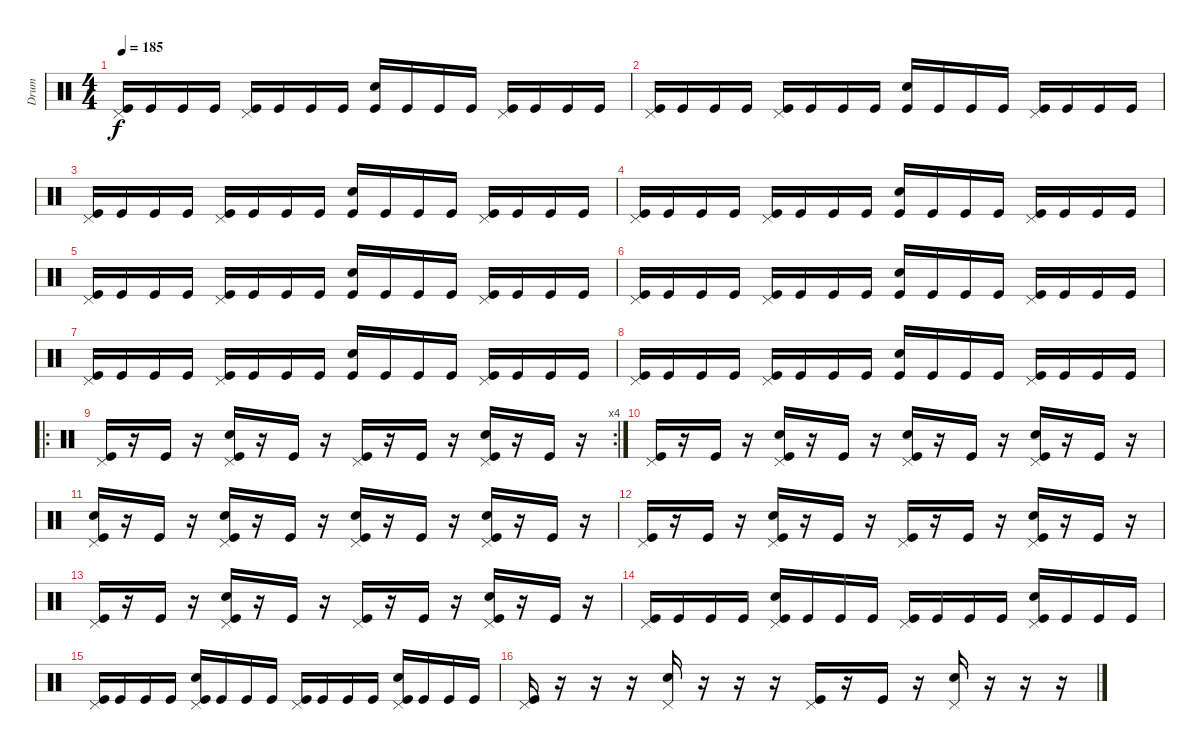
\track ("Drum" "Drum") {instrument percussion}
\staff {score}
\articulation defaults
\ts (4 4)
\tempo 185
\clef neutral
\ks c
("Kick (hit)" "Pedal Hi-Hat (hit)").16{dy f} "Kick (hit)".16 "Kick (hit)".16 "Kick (hit)".16 ("Kick (hit)" "Pedal Hi-Hat (hit)").16 "Kick (hit)".16 "Kick (hit)".16 "Kick (hit)".16 ("Kick (hit)" "Snare (hit) 2").16 "Kick (hit)".16 "Kick (hit)".16 "Kick (hit)".16 ("Kick (hit)" "Pedal Hi-Hat (hit)").16 "Kick (hit)".16 "Kick (hit)".16 "Kick (hit)".16 |
("Kick (hit)" "Pedal Hi-Hat (hit)").16 "Kick (hit)".16 "Kick (hit)".16 "Kick (hit)".16 ("Kick (hit)" "Pedal Hi-Hat (hit)").16 "Kick (hit)".16 "Kick (hit)".16 "Kick (hit)".16 ("Kick (hit)" "Snare (hit) 2").16 "Kick (hit)".16 "Kick (hit)".16 "Kick (hit)".16 ("Kick (hit)" "Pedal Hi-Hat (hit)").16 "Kick (hit)".16 "Kick (hit)".16 "Kick (hit)".16 |
("Kick (hit)" "Pedal Hi-Hat (hit)").16 "Kick (hit)".16 "Kick (hit)".16 "Kick (hit)".16 ("Kick (hit)" "Pedal Hi-Hat (hit)").16 "Kick (hit)".16 "Kick (hit)".16 "Kick (hit)".16 ("Kick (hit)" "Snare (hit) 2").16 "Kick (hit)".16 "Kick (hit)".16 "Kick (hit)".16 ("Kick (hit)" "Pedal Hi-Hat (hit)").16 "Kick (hit)".16 "Kick (hit)".16 "Kick (hit)".16 |
("Kick (hit)" "Pedal Hi-Hat (hit)").16 "Kick (hit)".16 "Kick (hit)".16 "Kick (hit)".16 ("Kick (hit)" "Pedal Hi-Hat (hit)").16 "Kick (hit)".16 "Kick (hit)".16 "Kick (hit)".16 ("Kick (hit)" "Snare (hit) 2").16 "Kick (hit)".16 "Kick (hit)".16 "Kick (hit)".16 ("Kick (hit)" "Pedal Hi-Hat (hit)").16 "Kick (hit)".16 "Kick (hit)".16 "Kick (hit)".16 |
("Kick (hit)" "Pedal Hi-Hat (hit)").16 "Kick (hit)".16 "Kick (hit)".16 "Kick (hit)".16 ("Kick (hit)" "Pedal Hi-Hat (hit)").16 "Kick (hit)".16 "Kick (hit)".16 "Kick (hit)".16 ("Kick (hit)" "Snare (hit) 2").16 "Kick (hit)".16 "Kick (hit)".16 "Kick (hit)".16 ("Kick (hit)" "Pedal Hi-Hat (hit)").16 "Kick (hit)".16 "Kick (hit)".16 "Kick (hit)".16 |
("Kick (hit)" "Pedal Hi-Hat (hit)").16 "Kick (hit)".16 "Kick (hit)".16 "Kick (hit)".16 ("Kick (hit)" "Pedal Hi-Hat (hit)").16 "Kick (hit)".16 "Kick (hit)".16 "Kick (hit)".16 ("Kick (hit)" "Snare (hit) 2").16 "Kick (hit)".16 "Kick (hit)".16 "Kick (hit)".16 ("Kick (hit)" "Pedal Hi-Hat (hit)").16 "Kick (hit)".16 "Kick (hit)".16 "Kick (hit)".16 |
("Kick (hit)" "Pedal Hi-Hat (hit)").16 "Kick (hit)".16 "Kick (hit)".16 "Kick (hit)".16 ("Kick (hit)" "Pedal Hi-Hat (hit)").16 "Kick (hit)".16 "Kick (hit)".16 "Kick (hit)".16 ("Kick (hit)" "Snare (hit) 2").16 "Kick (hit)".16 "Kick (hit)".16 "Kick (hit)".16 ("Kick (hit)" "Pedal Hi-Hat (hit)").16 "Kick (hit)".16 "Kick (hit)".16 "Kick (hit)".16 |
("Kick (hit)" "Pedal Hi-Hat (hit)").16 "Kick (hit)".16 "Kick (hit)".16 "Kick (hit)".16 ("Kick (hit)" "Pedal Hi-Hat (hit)").16 "Kick (hit)".16 "Kick (hit)".16 "Kick (hit)".16 ("Kick (hit)" "Snare (hit) 2").16 "Kick (hit)".16 "Kick (hit)".16 "Kick (hit)".16 ("Kick (hit)" "Pedal Hi-Hat (hit)").16 "Kick (hit)".16 "Kick (hit)".16 "Kick (hit)".16 |
\ro
\rc 4
("Kick (hit)" "Pedal Hi-Hat (hit)").16 r.16 "Kick (hit)".16 r.16 ("Kick (hit)" "Pedal Hi-Hat (hit)" "Snare (hit) 2").16 r.16 "Kick (hit)".16 r.16 ("Kick (hit)" "Pedal Hi-Hat (hit)").16 r.16 "Kick (hit)".16 r.16 ("Kick (hit)" "Pedal Hi-Hat (hit)" "Snare (hit) 2").16 r.16 "Kick (hit)".16 r.16 |
("Kick (hit)" "Pedal Hi-Hat (hit)").16 r.16 "Kick (hit)".16 r.16 ("Kick (hit)" "Pedal Hi-Hat (hit)" "Snare (hit) 2").16 r.16 "Kick (hit)".16 r.16 ("Kick (hit)" "Pedal Hi-Hat (hit)" "Snare (hit) 2").16 r.16 "Kick (hit)".16 r.16 ("Kick (hit)" "Pedal Hi-Hat (hit)" "Snare (hit) 2").16 r.16 "Kick (hit)".16 r.16 |
("Kick (hit)" "Pedal Hi-Hat (hit)" "Snare (hit) 2").16 r.16 "Kick (hit)".16 r.16 ("Kick (hit)" "Pedal Hi-Hat (hit)" "Snare (hit) 2").16 r.16 "Kick (hit)".16 r.16 ("Kick (hit)" "Pedal Hi-Hat (hit)" "Snare (hit) 2").16 r.16 "Kick (hit)".16 r.16 ("Kick (hit)" "Pedal Hi-Hat (hit)" "Snare (hit) 2").16 r.16 "Kick (hit)".16 r.16 |
("Kick (hit)" "Pedal Hi-Hat (hit)").16 r.16 "Kick (hit)".16 r.16 ("Kick (hit)" "Pedal Hi-Hat (hit)" "Snare (hit) 2").16 r.16 "Kick (hit)".16 r.16 ("Kick (hit)" "Pedal Hi-Hat (hit)").16 r.16 "Kick (hit)".16 r.16 ("Kick (hit)" "Pedal Hi-Hat (hit)" "Snare (hit) 2").16 r.16 "Kick (hit)".16 r.16 |
("Kick (hit)" "Pedal Hi-Hat (hit)").16 r.16 "Kick (hit)".16 r.16 ("Kick (hit)" "Pedal Hi-Hat (hit)" "Snare (hit) 2").16 r.16 "Kick (hit)".16 r.16 ("Kick (hit)" "Pedal Hi-Hat (hit)").16 r.16 "Kick (hit)".16 r.16 ("Kick (hit)" "Pedal Hi-Hat (hit)" "Snare (hit) 2").16 r.16 "Kick (hit)".16 r.16 |
("Kick (hit)" "Pedal Hi-Hat (hit)").16 "Kick (hit)".16 "Kick (hit)".16 "Kick (hit)".16 ("Kick (hit)" "Pedal Hi-Hat (hit)" "Snare (hit) 2").16 "Kick (hit)".16 "Kick (hit)".16 "Kick (hit)".16 ("Kick (hit)" "Pedal Hi-Hat (hit)").16 "Kick (hit)".16 "Kick (hit)".16 "Kick (hit)".16 ("Kick (hit)" "Pedal Hi-Hat (hit)" "Snare (hit) 2").16 "Kick (hit)".16 "Kick (hit)".16 "Kick (hit)".16 |
("Kick (hit)" "Pedal Hi-Hat (hit)").16 "Kick (hit)".16 "Kick (hit)".16 "Kick (hit)".16 ("Kick (hit)" "Pedal Hi-Hat (hit)" "Snare (hit) 2").16 "Kick (hit)".16 "Kick (hit)".16 "Kick (hit)".16 ("Kick (hit)" "Pedal Hi-Hat (hit)").16 "Kick (hit)".16 "Kick (hit)".16 "Kick (hit)".16 ("Kick (hit)" "Pedal Hi-Hat (hit)" "Snare (hit) 2").16 "Kick (hit)".16 "Kick (hit)".16 "Kick (hit)".16 |
("Kick (hit)" "Pedal Hi-Hat (hit)").16 r.16 r.16 r.16 ("Pedal Hi-Hat (hit)" "Snare (hit) 2").16 r.16 r.16 r.16 ("Kick (hit)" "Pedal Hi-Hat (hit)").16 r.16 "Kick (hit)".16 r.16 ("Pedal Hi-Hat (hit)" "Snare (hit) 2").16 r.16 r.16 r.16
